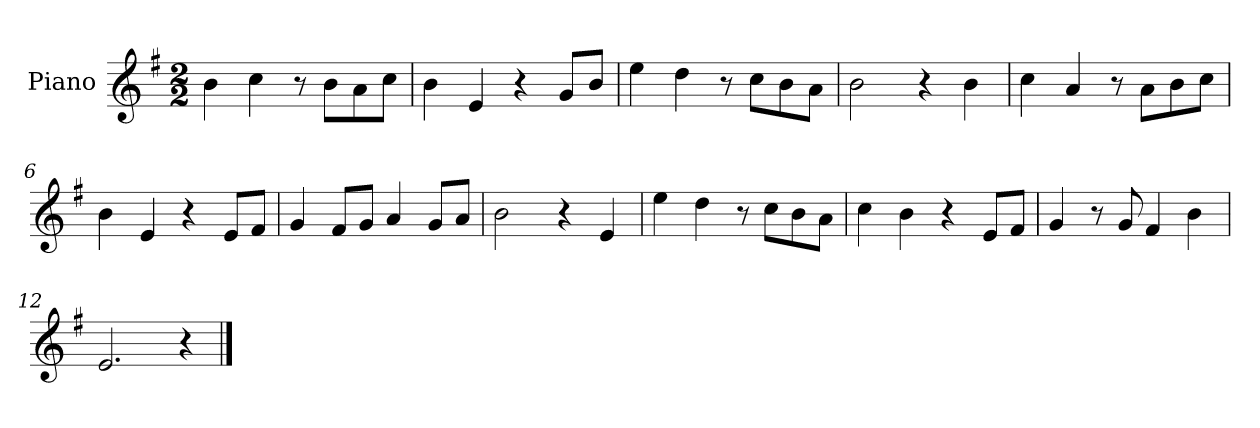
**kern
*part1
*staff1
*I"Piano
*I'Pno
*clefG2
*k[f#]
*M2/2
=1
4b\
4cc\
8r
8b\L
8a\
8cc\J
=2
4b\
4e/
4r
8g/L
8b/J
=3
4ee\
4dd\
8r
8cc\L
8b\
8a\J
=4
2b\
4r
4b\
=5
4cc\
4a/
8r
8a\L
8b\
8cc\J
=6
4b\
4e/
4r
8e/L
8f#/J
=7
4g/
8f#/L
8g/J
4a/
8g/L
8a/J
=8
2b\
4r
4e/
=9
4ee\
4dd\
8r
8cc\L
8b\
8a\J
=10
4cc\
4b\
4r
8e/L
8f#/J
=11
4g/
8r
8g/
4f#/
4b\
=12
2.e/
4r
==
*-
